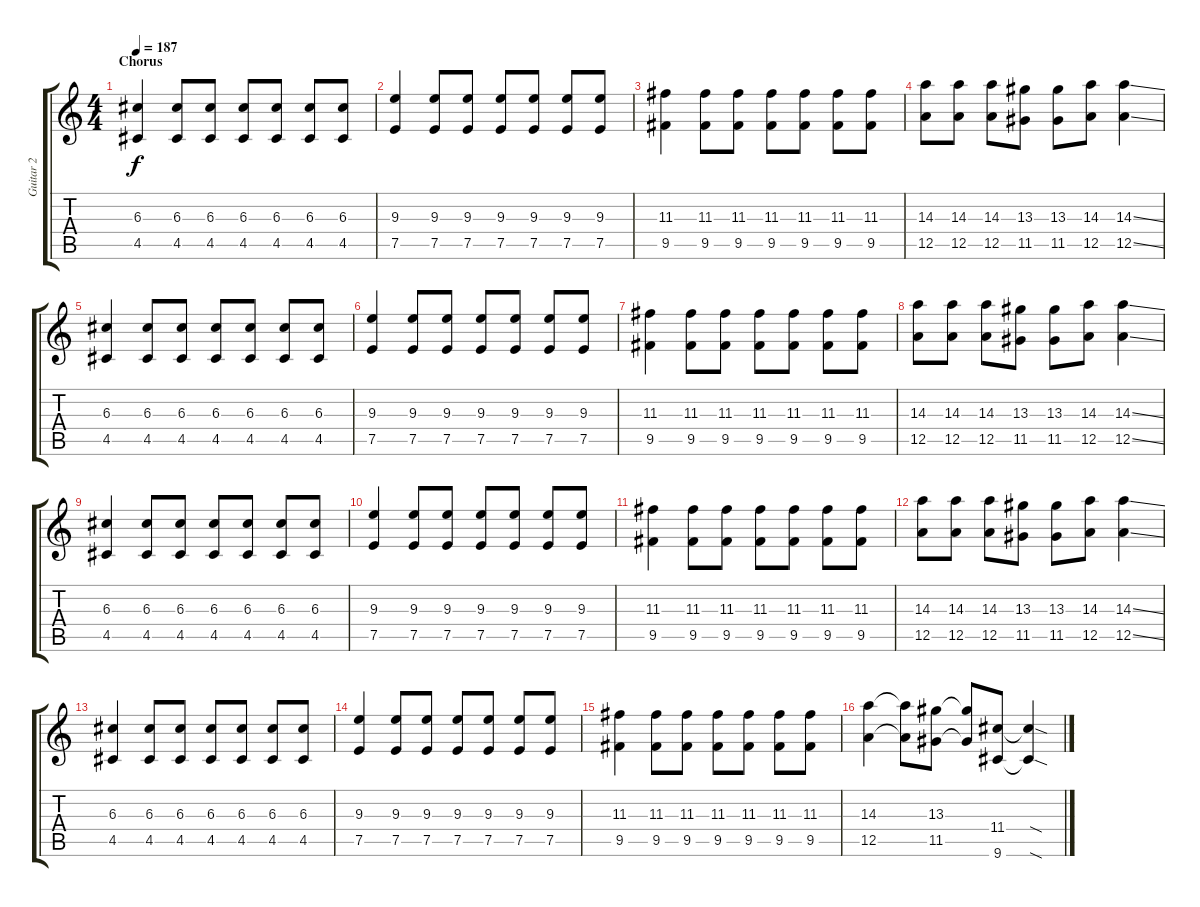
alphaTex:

\track ("Guitar 2" "Guitar 2") {instrument overdrivenguitar}
\staff {score tabs}
\tuning (E4 B3 G3 D3 A2 E2) {hide}
\ts (4 4)
\section ("" "Chorus")
\tempo 187
\clef g2
\ks c
(6.3 4.5).4{dy f} (6.3 4.5).8 (6.3 4.5).8 (6.3 4.5).8 (6.3 4.5).8 (6.3 4.5).8 (6.3 4.5).8 |
(9.3 7.5).4 (9.3 7.5).8 (9.3 7.5).8 (9.3 7.5).8 (9.3 7.5).8 (9.3 7.5).8 (9.3 7.5).8 |
(11.3 9.5).4 (11.3 9.5).8 (11.3 9.5).8 (11.3 9.5).8 (11.3 9.5).8 (11.3 9.5).8 (11.3 9.5).8 |
(14.3 12.5).8 (14.3 12.5).8 (14.3 12.5).8 (13.3 11.5).8 (13.3 11.5).8 (14.3 12.5).8 (14.3{ss} 12.5{ss}).4 |
(6.3 4.5).4 (6.3 4.5).8 (6.3 4.5).8 (6.3 4.5).8 (6.3 4.5).8 (6.3 4.5).8 (6.3 4.5).8 |
(9.3 7.5).4 (9.3 7.5).8 (9.3 7.5).8 (9.3 7.5).8 (9.3 7.5).8 (9.3 7.5).8 (9.3 7.5).8 |
(11.3 9.5).4 (11.3 9.5).8 (11.3 9.5).8 (11.3 9.5).8 (11.3 9.5).8 (11.3 9.5).8 (11.3 9.5).8 |
(14.3 12.5).8 (14.3 12.5).8 (14.3 12.5).8 (13.3 11.5).8 (13.3 11.5).8 (14.3 12.5).8 (14.3{ss} 12.5{ss}).4 |
(6.3 4.5).4 (6.3 4.5).8 (6.3 4.5).8 (6.3 4.5).8 (6.3 4.5).8 (6.3 4.5).8 (6.3 4.5).8 |
(9.3 7.5).4 (9.3 7.5).8 (9.3 7.5).8 (9.3 7.5).8 (9.3 7.5).8 (9.3 7.5).8 (9.3 7.5).8 |
(11.3 9.5).4 (11.3 9.5).8 (11.3 9.5).8 (11.3 9.5).8 (11.3 9.5).8 (11.3 9.5).8 (11.3 9.5).8 |
(14.3 12.5).8 (14.3 12.5).8 (14.3 12.5).8 (13.3 11.5).8 (13.3 11.5).8 (14.3 12.5).8 (14.3{ss} 12.5{ss}).4 |
(6.3 4.5).4 (6.3 4.5).8 (6.3 4.5).8 (6.3 4.5).8 (6.3 4.5).8 (6.3 4.5).8 (6.3 4.5).8 |
(9.3 7.5).4 (9.3 7.5).8 (9.3 7.5).8 (9.3 7.5).8 (9.3 7.5).8 (9.3 7.5).8 (9.3 7.5).8 |
(11.3 9.5).4 (11.3 9.5).8 (11.3 9.5).8 (11.3 9.5).8 (11.3 9.5).8 (11.3 9.5).8 (11.3 9.5).8 |
(14.3 12.5).4 (14.3{t} 12.5{t}).8 (13.3 11.5).8 (13.3{t} 11.5{t}).8 (11.4 9.6).8 (11.4{sod t} 9.6{sod t}).4
